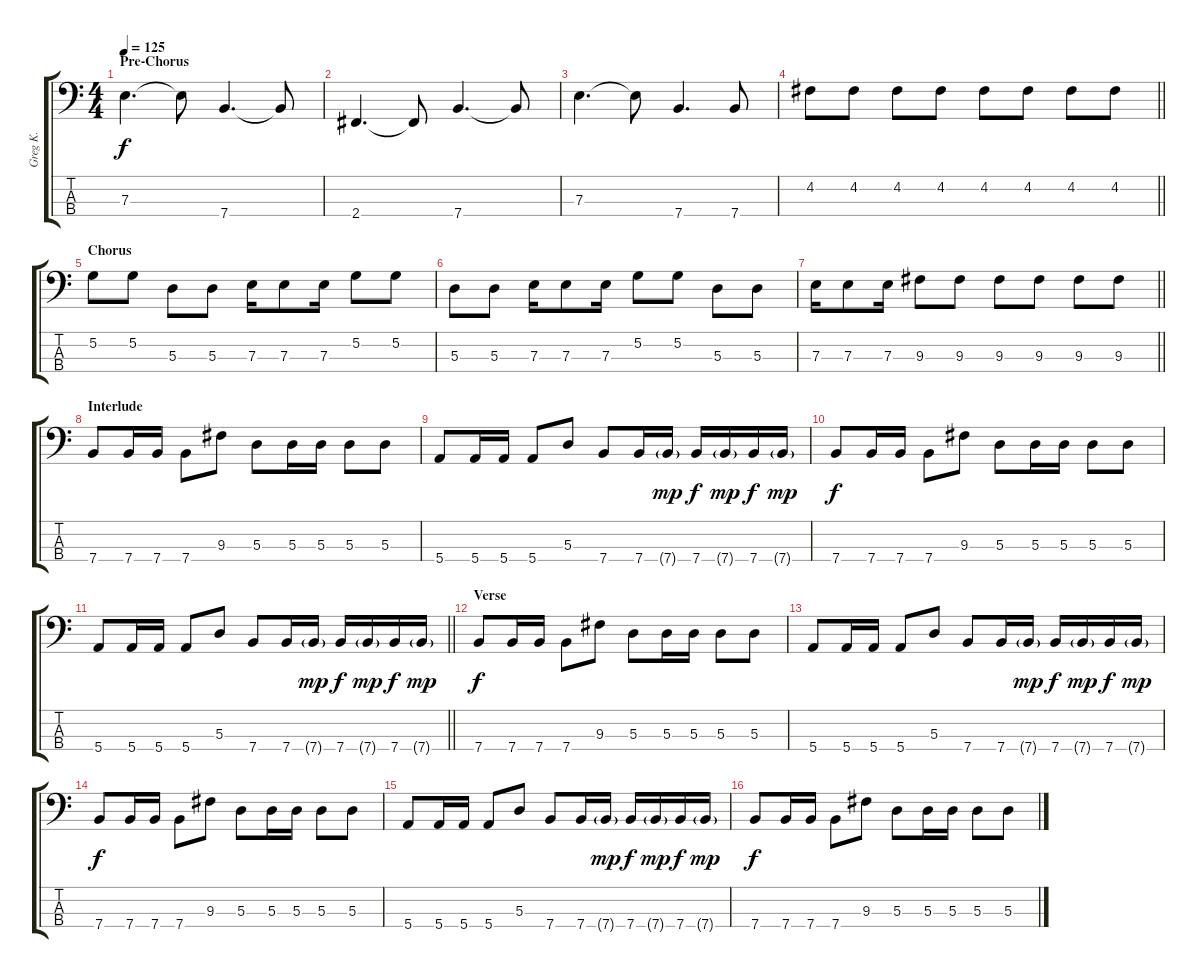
\track ("Greg K." "Greg K.") {instrument electricbasspick}
\staff {score tabs}
\tuning (G2 D2 A1 E1) {hide}
\ts (4 4)
\section ("" "Pre-Chorus")
\tempo 125
\clef f4
\ks c
7.3.4{d dy f} 7.3{t}.8 7.4.4{d} 7.4{t}.8 |
2.4.4{d} 2.4{t}.8 7.4.4{d} 7.4{t}.8 |
7.3.4{d} 7.3{t}.8 7.4.4{d} 7.4.8 |
\barLineRight lightlight
4.2.8 4.2.8 4.2.8 4.2.8 4.2.8 4.2.8 4.2.8 4.2.8 |
\section ("" "Chorus")
5.2.8 5.2.8 5.3.8 5.3.8 7.3.16 7.3.8 7.3.16 5.2.8 5.2.8 |
5.3.8 5.3.8 7.3.16 7.3.8 7.3.16 5.2.8 5.2.8 5.3.8 5.3.8 |
\barLineRight lightlight
7.3.16 7.3.8 7.3.16 9.3.8 9.3.8 9.3.8 9.3.8 9.3.8 9.3.8 |
\section ("" "Interlude")
7.4.8 7.4.16 7.4.16 7.4.8 9.3.8 5.3.8 5.3.16 5.3.16 5.3.8 5.3.8 |
5.4.8 5.4.16 5.4.16 5.4.8 5.3.8 7.4.8 7.4.16 7.4{g}.16{dy mp} 7.4.16{dy f} 7.4{g}.16{dy mp} 7.4.16{dy f} 7.4{g}.16{dy mp} |
7.4.8{dy f} 7.4.16 7.4.16 7.4.8 9.3.8 5.3.8 5.3.16 5.3.16 5.3.8 5.3.8 |
\barLineRight lightlight
5.4.8 5.4.16 5.4.16 5.4.8 5.3.8 7.4.8 7.4.16 7.4{g}.16{dy mp} 7.4.16{dy f} 7.4{g}.16{dy mp} 7.4.16{dy f} 7.4{g}.16{dy mp} |
\section ("" "Verse")
7.4.8{dy f} 7.4.16 7.4.16 7.4.8 9.3.8 5.3.8 5.3.16 5.3.16 5.3.8 5.3.8 |
5.4.8 5.4.16 5.4.16 5.4.8 5.3.8 7.4.8 7.4.16 7.4{g}.16{dy mp} 7.4.16{dy f} 7.4{g}.16{dy mp} 7.4.16{dy f} 7.4{g}.16{dy mp} |
7.4.8{dy f} 7.4.16 7.4.16 7.4.8 9.3.8 5.3.8 5.3.16 5.3.16 5.3.8 5.3.8 |
5.4.8 5.4.16 5.4.16 5.4.8 5.3.8 7.4.8 7.4.16 7.4{g}.16{dy mp} 7.4.16{dy f} 7.4{g}.16{dy mp} 7.4.16{dy f} 7.4{g}.16{dy mp} |
7.4.8{dy f} 7.4.16 7.4.16 7.4.8 9.3.8 5.3.8 5.3.16 5.3.16 5.3.8 5.3.8
